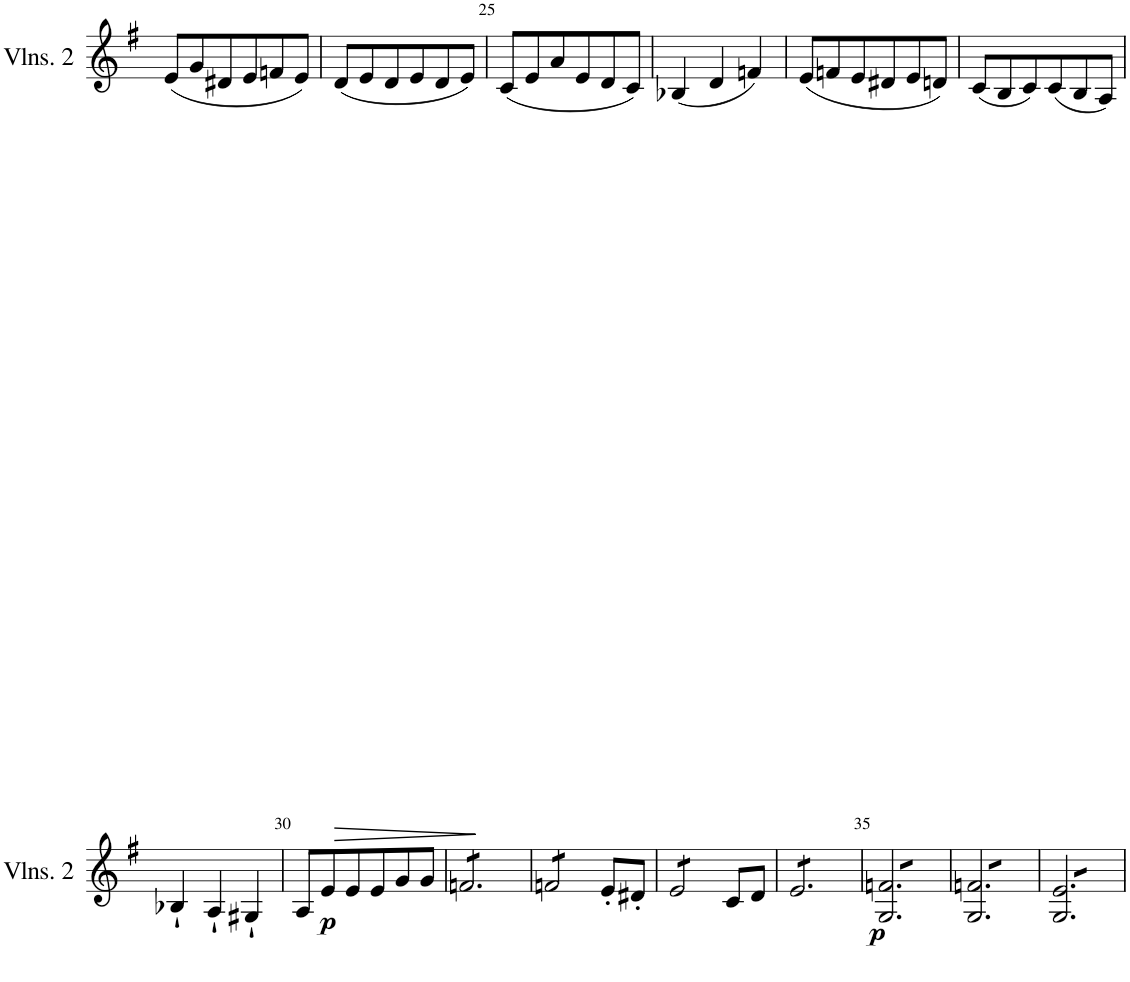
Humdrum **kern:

**kern	**dynam
*part1	*part1
*staff1	*staff1
*I"Violins 2	*
*I'Vlns. 2	*
!!LO:PB:g=z
*clefG2	*
*k[f#]	*
*M3/4	*
=23	=23
(8e/L	.
8g/	.
8d#X/	.
8e/	.
8fn/	.
8e/J)	.
=24	=24
!	!LO:HP:b
(8d/L	>
8e/	.
8d/	.
8e/	.
8d/	.
8e/J)	.
.	]
=25	=25
(8c/L	.
8e/	.
8a/	.
8e/	.
8d/	.
8c/J)	.
=26	=26
(4B-X/	.
4d/	.
4fn/)	.
=27	=27
(8e/L	.
8fn/	.
8e/	.
8d#X/	.
8e/	.
8dn/J)	.
=28	=28
(8c/L	.
8B/	.
8c/)	.
(8c/	.
8B/	.
8A/J)	.
!!LO:LB:g=z
=29	=29
4B-X`/	.
4A`/	.
4G#X`/	.
=30	=30
!	!LO:DY:b
8A/L	p
8e/	.
8e/	.
8e/	.
8g/	.
8g/J	.
=31	=31
*tremolo	*
8fn/L	.
8fn/	.
8fn/	.
8fn/	.
8fn/	.
8fn/J	.
=32	=32
8fn/L	.
8fn/	.
8fn/	.
8fn/J	.
*Xtremolo	*
8e'/L	.
8d#X'/J	.
=33	=33
*tremolo	*
8e/L	.
8e/	.
8e/	.
8e/J	.
*Xtremolo	*
8c/L	.
8d/J	.
=34	=34
*tremolo	*
8e/L	.
8e/	.
8e/	.
8e/	.
8e/	.
8e/J	.
=35	=35
!	!LO:DY:b
8G/ 8fn/L	p
8G/ 8fn/	.
8G/ 8fn/	.
8G/ 8fn/	.
8G/ 8fn/	.
8G/ 8fn/J	.
=36	=36
8G/ 8fn/L	.
8G/ 8fn/	.
8G/ 8fn/	.
8G/ 8fn/	.
8G/ 8fn/	.
8G/ 8fn/J	.
=37	=37
8G/ 8e/L	.
8G/ 8e/	.
8G/ 8e/	.
8G/ 8e/	.
8G/ 8e/	.
8G/ 8e/J	.
*Xtremolo	*
=	=
*-	*-
